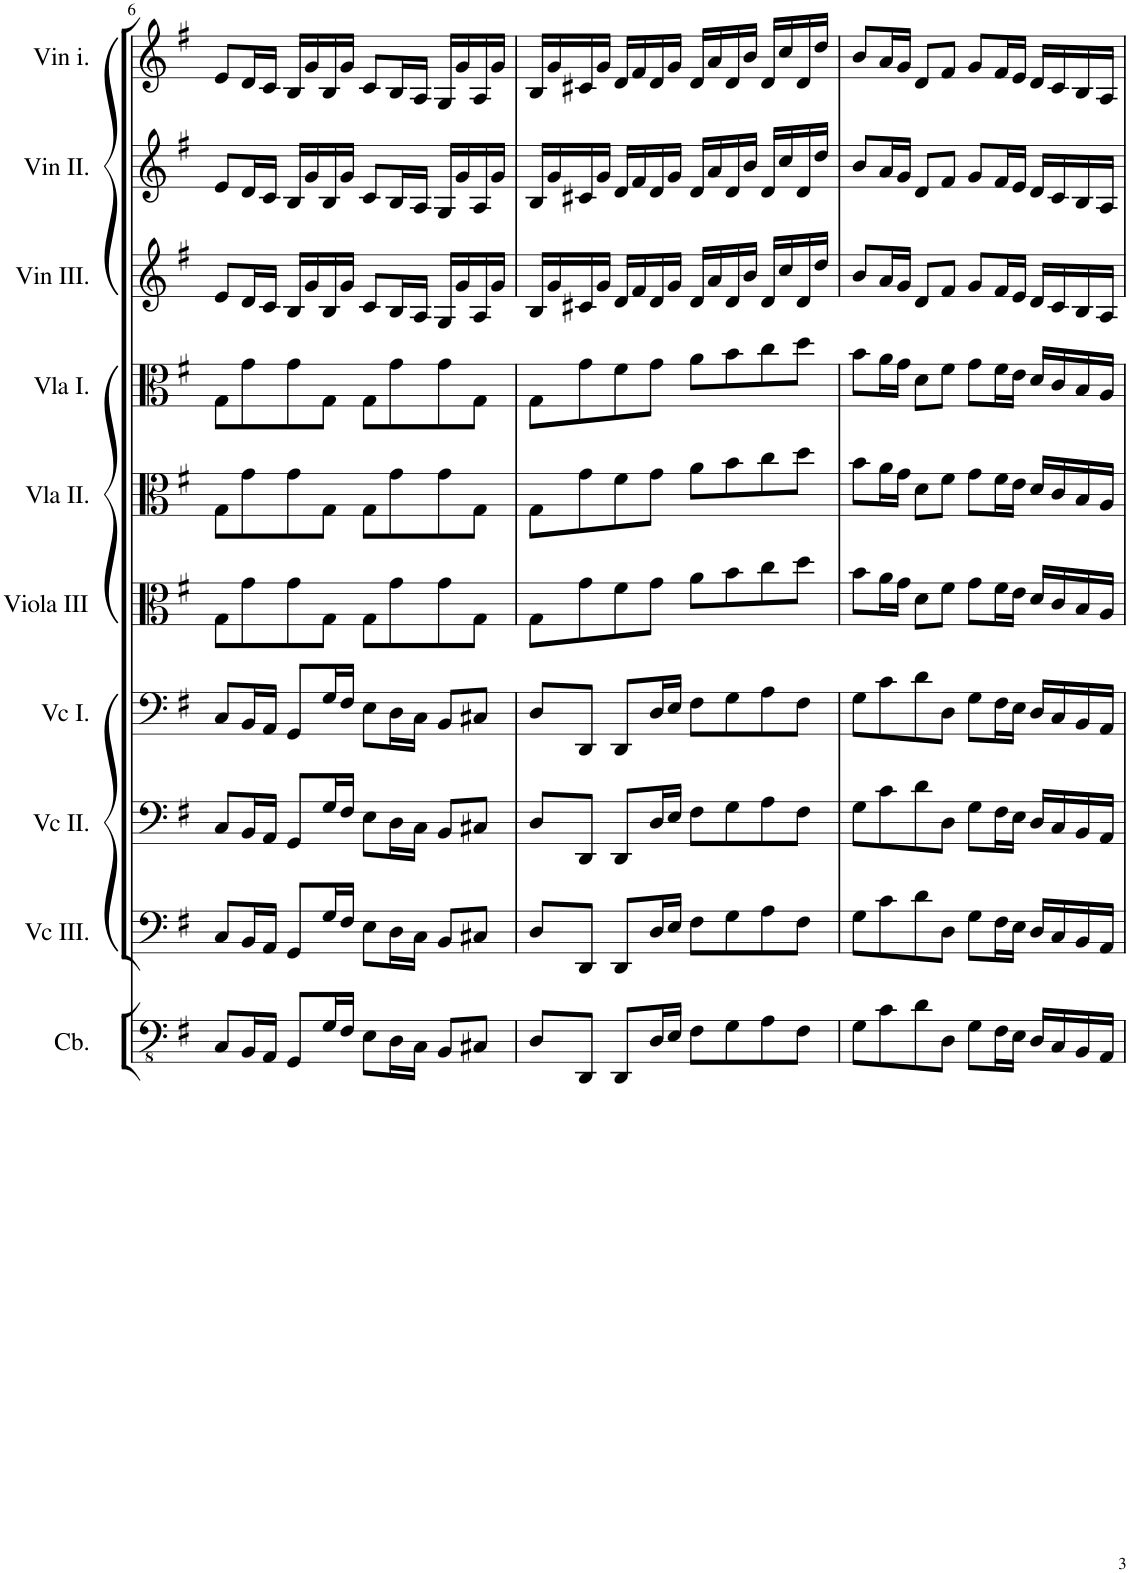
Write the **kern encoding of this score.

**kern	**kern	**kern	**kern	**kern	**kern	**kern	**kern	**kern	**kern
*part10	*part9	*part8	*part7	*part6	*part5	*part4	*part3	*part2	*part1
*staff10	*staff9	*staff8	*staff7	*staff6	*staff5	*staff4	*staff3	*staff2	*staff1
*I"Contrabass	*I"Violoncello III	*I"Violoncello II	*I"Violoncello I	*I"Viola III	*I"Viola II	*I"Viola I	*I"Violin III	*I"Violin II	*I"Violin I
*I'Cb.	*I'Vc III.	*I'Vc II.	*I'Vc I.	*I'Viola III	*I'Vla II.	*I'Vla I.	*I'Vin III.	*I'Vin II.	*I'Vin i.
!!LO:PB:g=z
*clefFv4	*clefF4	*clefF4	*clefF4	*clefC3	*clefC3	*clefC3	*clefG2	*clefG2	*clefG2
*ITrd7c12	*	*	*	*	*	*	*	*	*
*k[f#]	*k[f#]	*k[f#]	*k[f#]	*k[f#]	*k[f#]	*k[f#]	*k[f#]	*k[f#]	*k[f#]
*M4/4	*M4/4	*M4/4	*M4/4	*M4/4	*M4/4	*M4/4	*M4/4	*M4/4	*M4/4
=6	=6	=6	=6	=6	=6	=6	=6	=6	=6
8CC/L	8C/L	8C/L	8C/L	8G\L	8G\L	8G\L	8e/L	8e/L	8e/L
16BBB/L	16BB/L	16BB/L	16BB/L	8g\	8g\	8g\	16d/L	16d/L	16d/L
16AAA/JJ	16AA/JJ	16AA/JJ	16AA/JJ	.	.	.	16c/JJ	16c/JJ	16c/JJ
8GGG/L	8GG/L	8GG/L	8GG/L	8g\	8g\	8g\	16B/LL	16B/LL	16B/LL
.	.	.	.	.	.	.	16g/	16g/	16g/
16GG/L	16G/L	16G/L	16G/L	8G\J	8G\J	8G\J	16B/	16B/	16B/
16FF#/JJ	16F#/JJ	16F#/JJ	16F#/JJ	.	.	.	16g/JJ	16g/JJ	16g/JJ
8EE\L	8E\L	8E\L	8E\L	8G\L	8G\L	8G\L	8c/L	8c/L	8c/L
16DD\L	16D\L	16D\L	16D\L	8g\	8g\	8g\	16B/L	16B/L	16B/L
16CC\JJ	16C\JJ	16C\JJ	16C\JJ	.	.	.	16A/JJ	16A/JJ	16A/JJ
8BBB/L	8BB/L	8BB/L	8BB/L	8g\	8g\	8g\	16G/LL	16G/LL	16G/LL
.	.	.	.	.	.	.	16g/	16g/	16g/
8CC#X/J	8C#X/J	8C#X/J	8C#X/J	8G\J	8G\J	8G\J	16A/	16A/	16A/
.	.	.	.	.	.	.	16g/JJ	16g/JJ	16g/JJ
=7	=7	=7	=7	=7	=7	=7	=7	=7	=7
8DD/L	8D/L	8D/L	8D/L	8G\L	8G\L	8G\L	16B/LL	16B/LL	16B/LL
.	.	.	.	.	.	.	16g/	16g/	16g/
8DDD/J	8DD/J	8DD/J	8DD/J	8g\	8g\	8g\	16c#X/	16c#X/	16c#X/
.	.	.	.	.	.	.	16g/JJ	16g/JJ	16g/JJ
8DDD/L	8DD/L	8DD/L	8DD/L	8f#\	8f#\	8f#\	16d/LL	16d/LL	16d/LL
.	.	.	.	.	.	.	16f#/	16f#/	16f#/
16DD/L	16D/L	16D/L	16D/L	8g\J	8g\J	8g\J	16d/	16d/	16d/
16EE/JJ	16E/JJ	16E/JJ	16E/JJ	.	.	.	16g/JJ	16g/JJ	16g/JJ
8FF#\L	8F#\L	8F#\L	8F#\L	8a\L	8a\L	8a\L	16d/LL	16d/LL	16d/LL
.	.	.	.	.	.	.	16a/	16a/	16a/
8GG\	8G\	8G\	8G\	8b\	8b\	8b\	16d/	16d/	16d/
.	.	.	.	.	.	.	16b/JJ	16b/JJ	16b/JJ
8AA\	8A\	8A\	8A\	8cc\	8cc\	8cc\	16d/LL	16d/LL	16d/LL
.	.	.	.	.	.	.	16cc/	16cc/	16cc/
8FF#\J	8F#\J	8F#\J	8F#\J	8dd\J	8dd\J	8dd\J	16d/	16d/	16d/
.	.	.	.	.	.	.	16dd/JJ	16dd/JJ	16dd/JJ
=8	=8	=8	=8	=8	=8	=8	=8	=8	=8
8GG\L	8G\L	8G\L	8G\L	8b\L	8b\L	8b\L	8b/L	8b/L	8b/L
8C\	8c\	8c\	8c\	16a\L	16a\L	16a\L	16a/L	16a/L	16a/L
.	.	.	.	16g\JJ	16g\JJ	16g\JJ	16g/JJ	16g/JJ	16g/JJ
8D\	8d\	8d\	8d\	8d\L	8d\L	8d\L	8d/L	8d/L	8d/L
8DD\J	8D\J	8D\J	8D\J	8f#\J	8f#\J	8f#\J	8f#/J	8f#/J	8f#/J
8GG\L	8G\L	8G\L	8G\L	8g\L	8g\L	8g\L	8g/L	8g/L	8g/L
16FF#\L	16F#\L	16F#\L	16F#\L	16f#\L	16f#\L	16f#\L	16f#/L	16f#/L	16f#/L
16EE\JJ	16E\JJ	16E\JJ	16E\JJ	16e\JJ	16e\JJ	16e\JJ	16e/JJ	16e/JJ	16e/JJ
16DD/LL	16D/LL	16D/LL	16D/LL	16d/LL	16d/LL	16d/LL	16d/LL	16d/LL	16d/LL
16CC/	16C/	16C/	16C/	16c/	16c/	16c/	16c/	16c/	16c/
16BBB/	16BB/	16BB/	16BB/	16B/	16B/	16B/	16B/	16B/	16B/
16AAA/JJ	16AA/JJ	16AA/JJ	16AA/JJ	16A/JJ	16A/JJ	16A/JJ	16A/JJ	16A/JJ	16A/JJ
=	=	=	=	=	=	=	=	=	=
*-	*-	*-	*-	*-	*-	*-	*-	*-	*-
